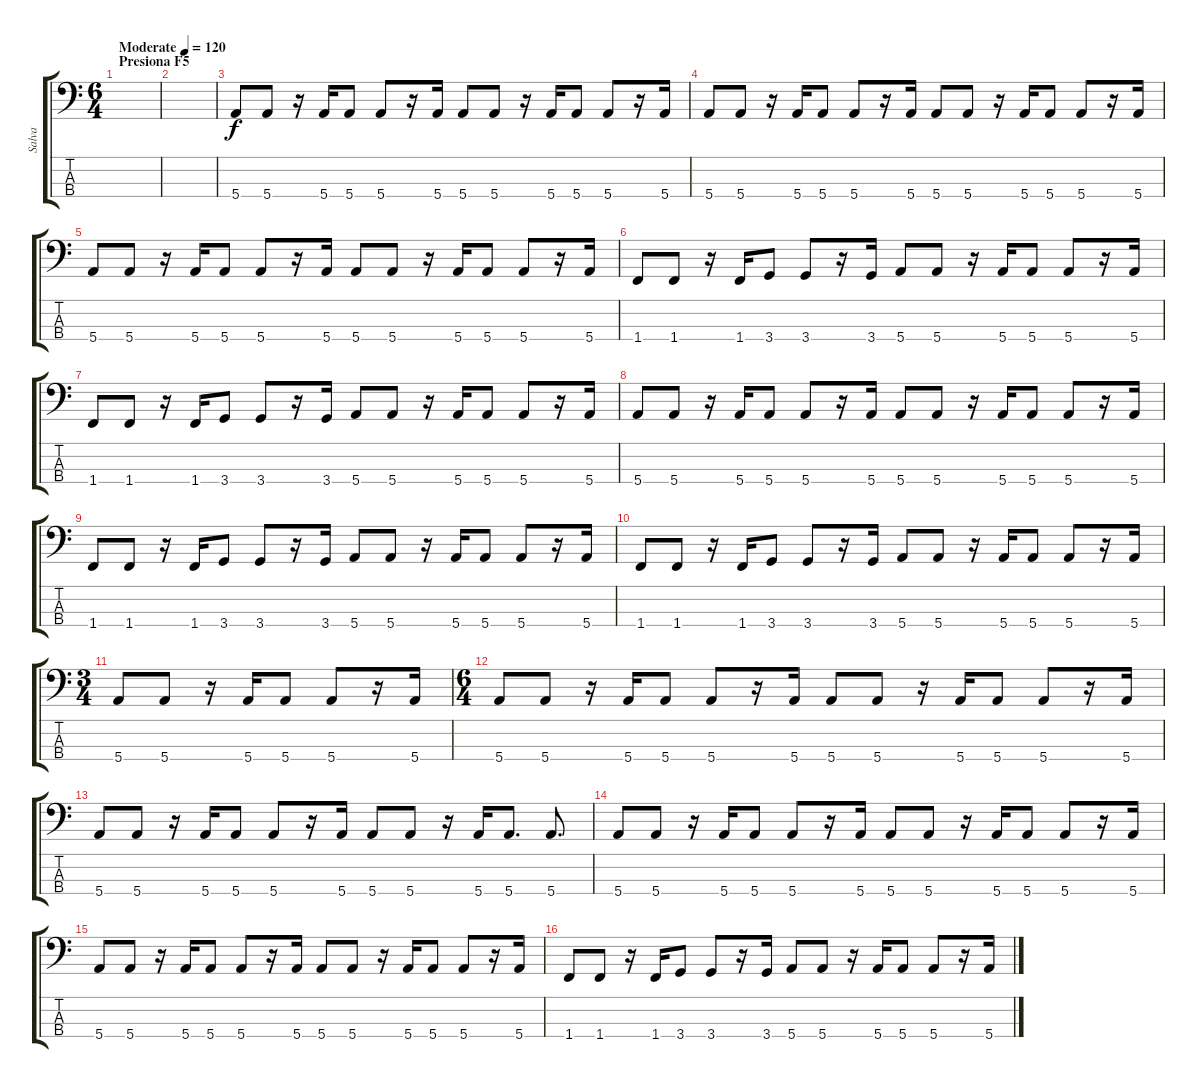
\track ("Salva" "Salva") {instrument electricbasspick}
\staff {score tabs}
\tuning (G2 D2 A1 E1) {hide}
\ts (6 4)
\section ("" "Presiona F5")
\tempo (120 "Moderate")
\clef f4
\ks c
|
|
5.4.8 5.4.8 r.16 5.4.16 5.4.8 5.4.8 r.16 5.4.16 5.4.8 5.4.8 r.16 5.4.16 5.4.8 5.4.8 r.16 5.4.16 |
5.4.8 5.4.8 r.16 5.4.16 5.4.8 5.4.8 r.16 5.4.16 5.4.8 5.4.8 r.16 5.4.16 5.4.8 5.4.8 r.16 5.4.16 |
5.4.8 5.4.8 r.16 5.4.16 5.4.8 5.4.8 r.16 5.4.16 5.4.8 5.4.8 r.16 5.4.16 5.4.8 5.4.8 r.16 5.4.16 |
1.4.8 1.4.8 r.16 1.4.16 3.4.8 3.4.8 r.16 3.4.16 5.4.8 5.4.8 r.16 5.4.16 5.4.8 5.4.8 r.16 5.4.16 |
1.4.8 1.4.8 r.16 1.4.16 3.4.8 3.4.8 r.16 3.4.16 5.4.8 5.4.8 r.16 5.4.16 5.4.8 5.4.8 r.16 5.4.16 |
5.4.8 5.4.8 r.16 5.4.16 5.4.8 5.4.8 r.16 5.4.16 5.4.8 5.4.8 r.16 5.4.16 5.4.8 5.4.8 r.16 5.4.16 |
1.4.8 1.4.8 r.16 1.4.16 3.4.8 3.4.8 r.16 3.4.16 5.4.8 5.4.8 r.16 5.4.16 5.4.8 5.4.8 r.16 5.4.16 |
1.4.8 1.4.8 r.16 1.4.16 3.4.8 3.4.8 r.16 3.4.16 5.4.8 5.4.8 r.16 5.4.16 5.4.8 5.4.8 r.16 5.4.16 |
\ts (3 4)
5.4.8 5.4.8 r.16 5.4.16 5.4.8 5.4.8 r.16 5.4.16 |
\ts (6 4)
5.4.8 5.4.8 r.16 5.4.16 5.4.8 5.4.8 r.16 5.4.16 5.4.8 5.4.8 r.16 5.4.16 5.4.8 5.4.8 r.16 5.4.16 |
5.4.8 5.4.8 r.16 5.4.16 5.4.8 5.4.8 r.16 5.4.16 5.4.8 5.4.8 r.16 5.4.16 5.4.8{d} 5.4.8{d} |
5.4.8 5.4.8 r.16 5.4.16 5.4.8 5.4.8 r.16 5.4.16 5.4.8 5.4.8 r.16 5.4.16 5.4.8 5.4.8 r.16 5.4.16 |
5.4.8 5.4.8 r.16 5.4.16 5.4.8 5.4.8 r.16 5.4.16 5.4.8 5.4.8 r.16 5.4.16 5.4.8 5.4.8 r.16 5.4.16 |
1.4.8 1.4.8 r.16 1.4.16 3.4.8 3.4.8 r.16 3.4.16 5.4.8 5.4.8 r.16 5.4.16 5.4.8 5.4.8 r.16 5.4.16
